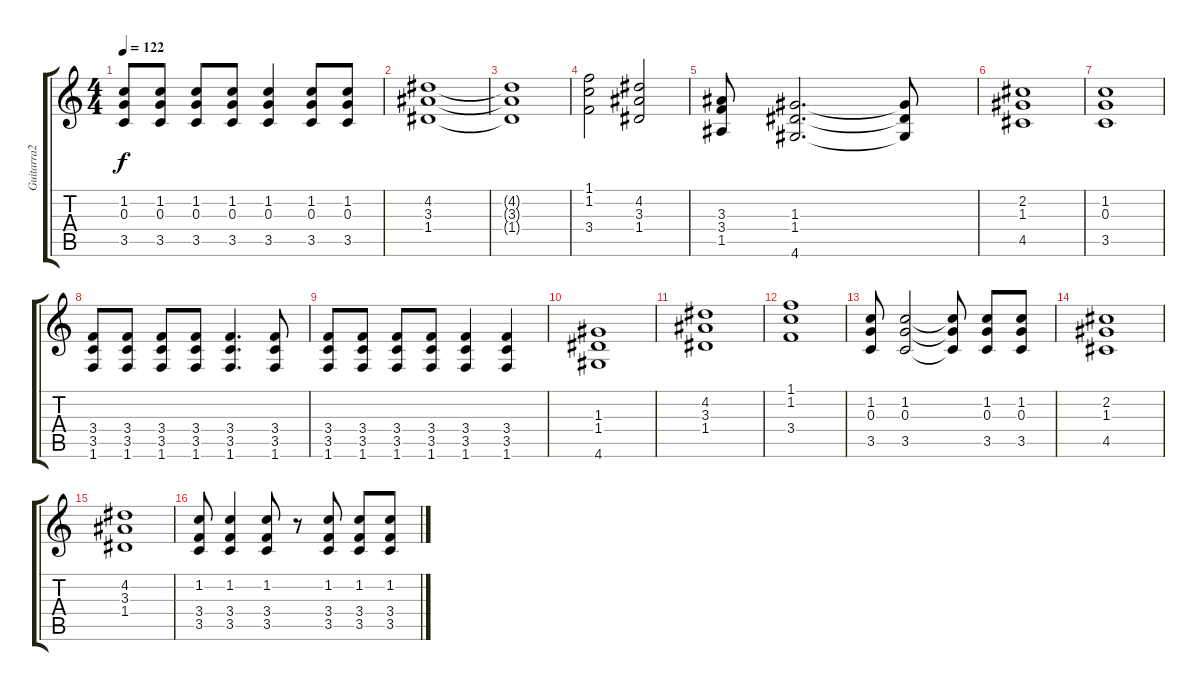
\track ("Guitarra2" "Guitarra2") {instrument overdrivenguitar}
\staff {score tabs}
\tuning (E4 B3 G3 D3 A2 E2) {hide}
\ts (4 4)
\tempo 122
\clef g2
\ks c
(1.2 0.3 3.5).8{dy f} (1.2 0.3 3.5).8 (1.2 0.3 3.5).8 (1.2 0.3 3.5).8 (1.2 0.3 3.5).4 (1.2 0.3 3.5).8 (1.2 0.3 3.5).8 |
(4.2 3.3 1.4).1 |
(4.2{t} 3.3{t} 1.4{t}).1 |
(1.1 1.2 3.4).2 (4.2 3.3 1.4).2 |
(3.3 3.4 1.5).8 (1.3 1.4 4.6).2{d} (1.3{t} 1.4{t} 4.6{t}).8 |
(2.2 1.3 4.5).1 |
(1.2 0.3 3.5).1 |
(3.4 3.5 1.6).8 (3.4 3.5 1.6).8 (3.4 3.5 1.6).8 (3.4 3.5 1.6).8 (3.4 3.5 1.6).4{d} (3.4 3.5 1.6).8 |
(3.4 3.5 1.6).8 (3.4 3.5 1.6).8 (3.4 3.5 1.6).8 (3.4 3.5 1.6).8 (3.4 3.5 1.6).4 (3.4 3.5 1.6).4 |
(1.3 1.4 4.6).1 |
(4.2 3.3 1.4).1 |
(1.1 1.2 3.4).1 |
(1.2 0.3 3.5).8 (1.2 0.3 3.5).2 (1.2{t} 0.3{t} 3.5{t}).8 (1.2 0.3 3.5).8 (1.2 0.3 3.5).8 |
(2.2 1.3 4.5).1 |
(4.2 3.3 1.4).1 |
(1.2 3.4 3.5).8 (1.2 3.4 3.5).4 (1.2 3.4 3.5).8 r.8 (1.2 3.4 3.5).8 (1.2 3.4 3.5).8 (1.2 3.4 3.5).8
